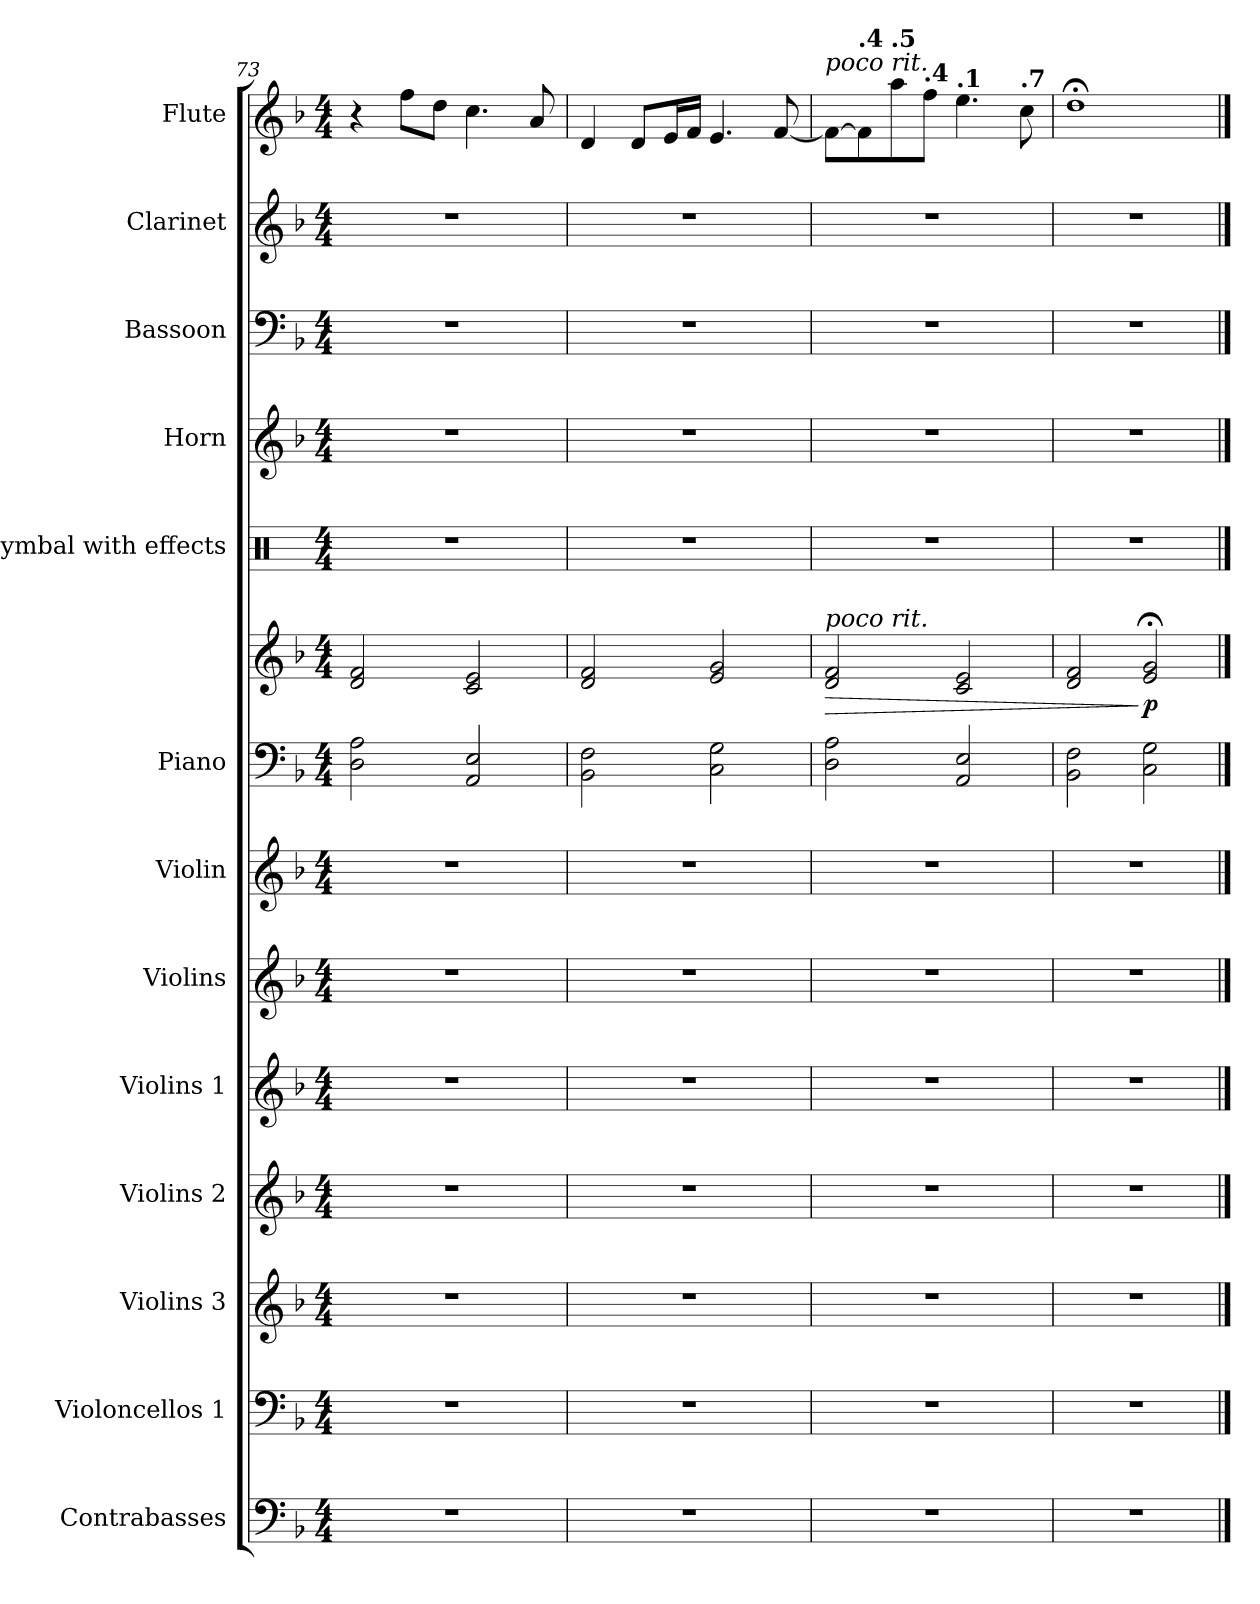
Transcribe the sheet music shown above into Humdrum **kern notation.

**kern	**kern	**kern	**kern	**kern	**kern	**kern	**kern	**kern	**dynam	**kern	**kern	**kern	**kern	**kern
*part13	*part12	*part11	*part10	*part9	*part8	*part7	*part6	*part6	*part6	*part5	*part4	*part3	*part2	*part1
*staff14	*staff13	*staff12	*staff11	*staff10	*staff9	*staff8	*staff7	*staff6	*staff6/7	*staff5	*staff4	*staff3	*staff2	*staff1
*I"Contrabasses	*I"Violoncellos 1	*I"Violins 3	*I"Violins 2	*I"Violins 1	*I"Violins	*I"Violin	*I"Piano	*	*	*I"Cymbal with effects	*I"Horn	*I"Bassoon	*I"Clarinet	*I"Flute
*I'Cbs.	*I'Vcs. 1	*I'Vlns. 3	*I'Vlns. 2	*I'Vlns. 1	*I'Vlns.	*I'Vln.	*I'Pno.	*	*	*I'Cym.	*I'Hn.	*I'Bsn.	*I'Cl.	*I'Fl.
!!LO:LB:g=z
*clefF4	*clefF4	*clefG2	*clefG2	*clefG2	*clefG2	*clefG2	*clefF4	*clefG2	*	*clefX	*clefG2	*clefF4	*clefG2	*clefG2
*ITrd7c12	*	*	*	*	*	*	*	*	*	*	*ITrd4c7	*	*ITrd1c2	*
*k[b-]	*k[b-]	*k[b-]	*k[b-]	*k[b-]	*k[b-]	*k[b-]	*k[b-]	*k[b-]	*	*k[]	*k[b-e-]	*k[b-]	*k[b-e-a-]	*k[b-]
*M4/4	*M4/4	*M4/4	*M4/4	*M4/4	*M4/4	*M4/4	*M4/4	*M4/4	*	*M4/4	*M4/4	*M4/4	*M4/4	*M4/4
=73	=73	=73	=73	=73	=73	=73	=73	=73	=73	=73	=73	=73	=73	=73
1r	1r	1r	1r	1r	1r	1r	2D\ 2A\	2d/ 2f/	.	1r	1r	1r	1r	4r
.	.	.	.	.	.	.	.	.	.	.	.	.	.	8ff\L
.	.	.	.	.	.	.	.	.	.	.	.	.	.	8dd\J
.	.	.	.	.	.	.	2AA/ 2E/	2c/ 2e/	.	.	.	.	.	4.cc\
.	.	.	.	.	.	.	.	.	.	.	.	.	.	8a/
=74	=74	=74	=74	=74	=74	=74	=74	=74	=74	=74	=74	=74	=74	=74
1r	1r	1r	1r	1r	1r	1r	2BB-\ 2F\	2d/ 2f/	.	1r	1r	1r	1r	4d/
.	.	.	.	.	.	.	.	.	.	.	.	.	.	8d/L
.	.	.	.	.	.	.	.	.	.	.	.	.	.	16e/L
.	.	.	.	.	.	.	.	.	.	.	.	.	.	16f/JJ
.	.	.	.	.	.	.	2C\ 2G\	2e/ 2g/	.	.	.	.	.	4.e/
.	.	.	.	.	.	.	.	.	.	.	.	.	.	[8f/
=75	=75	=75	=75	=75	=75	=75	=75	=75	=75	=75	=75	=75	=75	=75
*	*	*	*	*	*	*	*	*	*	*	*	*	*	*MM80
!	!	!	!	!	!	!	!	!	!	!	!	!	!	!LO:TX:a:i:t=poco rit.
!	!	!	!	!	!	!	!	!LO:TX:a:i:t=poco rit.	!	!	!	!	!	!
!	!	!	!	!	!	!	!	!	!LO:HP:b	!	!	!	!	!
1r	1r	1r	1r	1r	1r	1r	2D\ 2A\	2d/ 2f/	>	1r	1r	1r	1r	8f\L_
*	*	*	*	*	*	*	*	*	*	*	*	*	*	*MM79
!	!	!	!	!	!	!	!	!	!	!	!	!	!	!LO:TX:a:B:t=.4
.	.	.	.	.	.	.	.	.	.	.	.	.	.	8f\]
*	*	*	*	*	*	*	*	*	*	*	*	*	*	*MM78
!	!	!	!	!	!	!	!	!	!	!	!	!	!	!LO:TX:a:B:t=.5
.	.	.	.	.	.	.	.	.	.	.	.	.	.	8aa\
*	*	*	*	*	*	*	*	*	*	*	*	*	*	*MM77
!	!	!	!	!	!	!	!	!	!	!	!	!	!	!LO:TX:a:B:t=.4
.	.	.	.	.	.	.	.	.	.	.	.	.	.	8ff\J
*	*	*	*	*	*	*	*	*	*	*	*	*	*	*MM76
!	!	!	!	!	!	!	!	!	!	!	!	!	!	!LO:TX:a:B:t=.1
.	.	.	.	.	.	.	2AA/ 2E/	2c/ 2e/	.	.	.	.	.	4.ee\
*	*	*	*	*	*	*	*	*	*	*	*	*	*	*MM71
!	!	!	!	!	!	!	!	!	!	!	!	!	!	!LO:TX:a:B:t=.7
.	.	.	.	.	.	.	.	.	.	.	.	.	.	8cc\
=76	=76	=76	=76	=76	=76	=76	=76	=76	=76	=76	=76	=76	=76	=76
*	*	*	*	*	*	*	*	*	*	*	*	*	*	*MM70
1r	1r	1r	1r	1r	1r	1r	2BB-\ 2F\	2d/ 2f/	.	1r	1r	1r	1r	1dd;<
!	!	!	!	!	!	!	!	!	!LO:DY:n=1:b	!	!	!	!	!
.	.	.	.	.	.	.	2C\ 2G\	2e/;< 2g/;<	] p	.	.	.	.	.
==	==	==	==	==	==	==	==	==	==	==	==	==	==	==
*-	*-	*-	*-	*-	*-	*-	*-	*-	*-	*-	*-	*-	*-	*-
